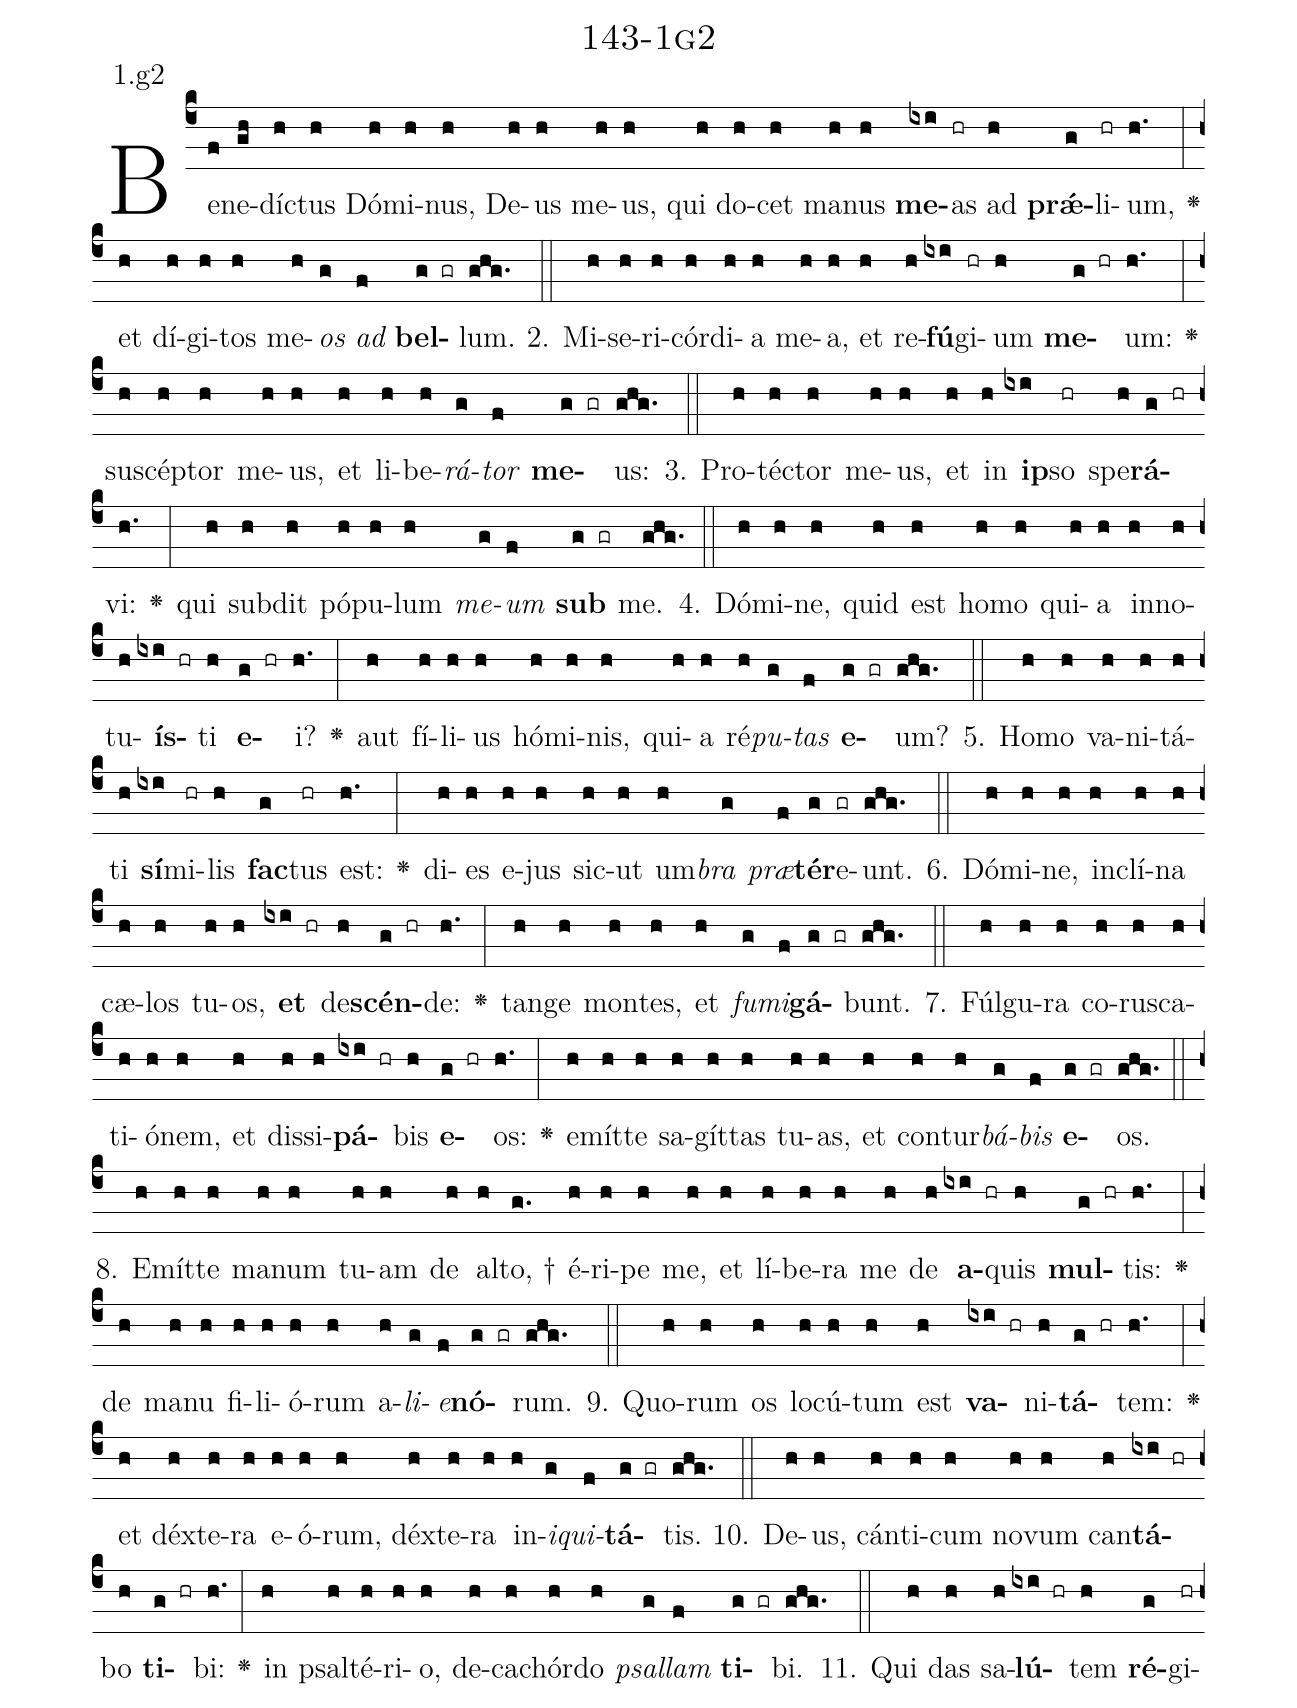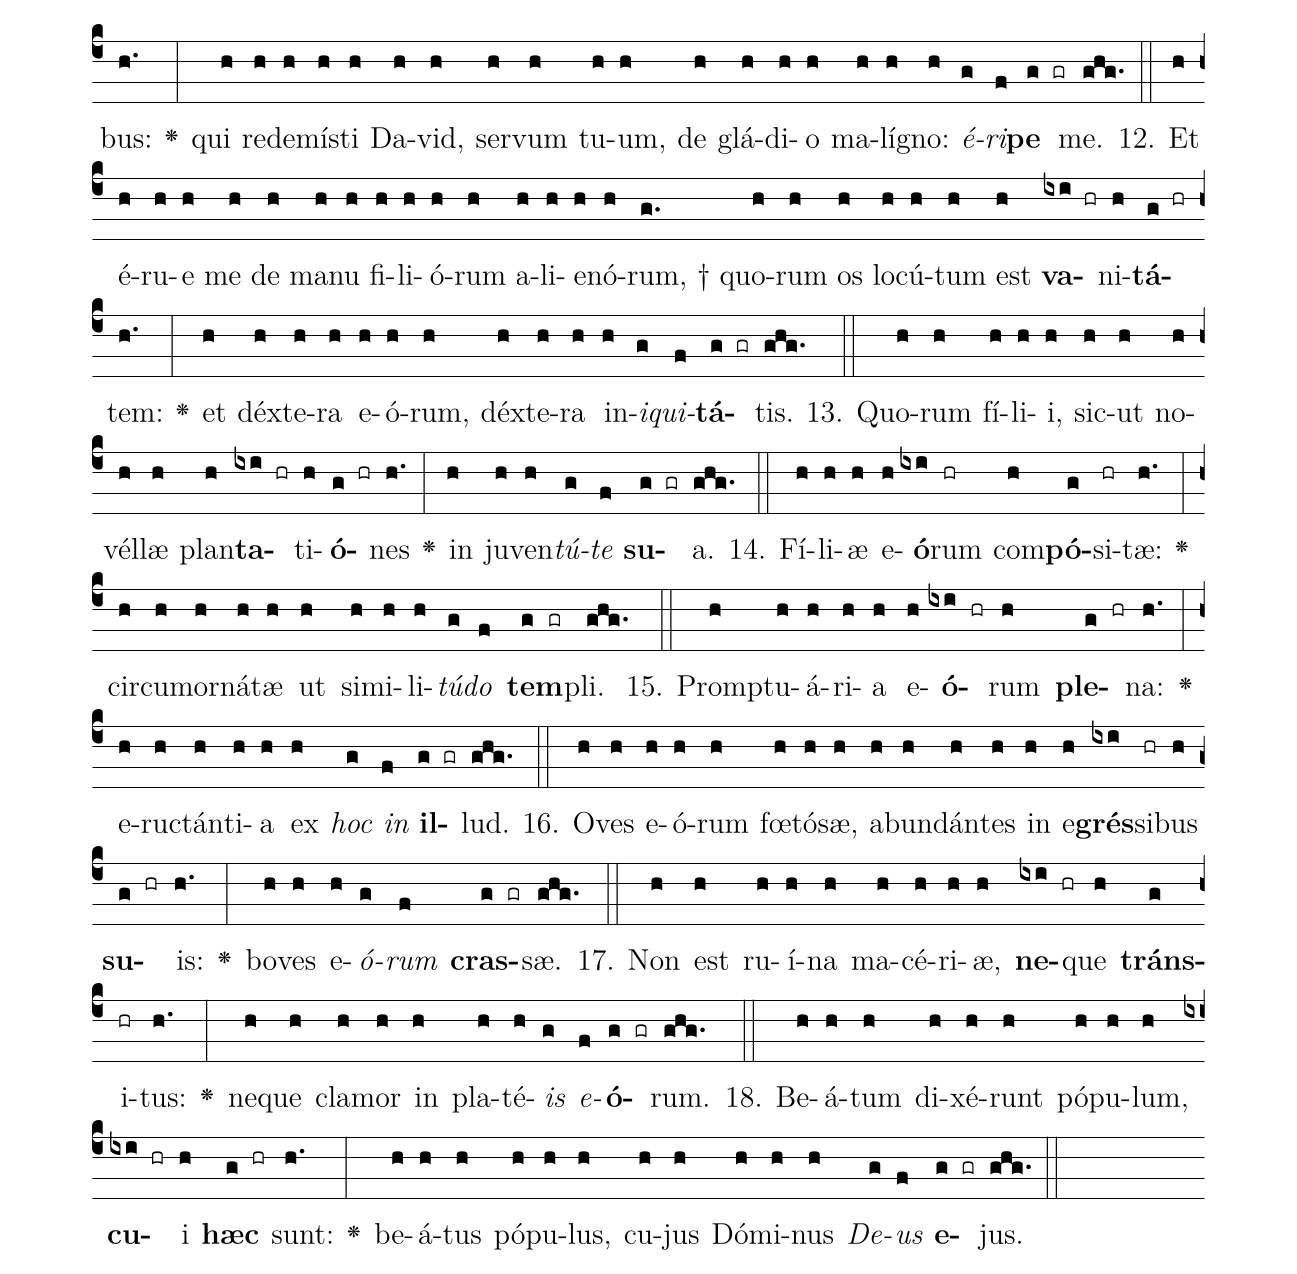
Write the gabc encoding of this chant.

name: 143-1g2;
annotation: 1.g2;
%%
(c4)Be(f)ne(gh)díc(h)tus(h) Dó(h)mi(h)nus,(h) De(h)us(h) me(h)us,(h) qui(h) do(h)cet(h) ma(h)nus(h) <b>me</b>(ixi)as(hr) ad(h) <b>prǽ</b>(g)li(hr)um,(h.) <v>\greheightstar</v>(:) et(h) dí(h)gi(h)tos(h) me(h)<i>os</i>(g) <i>ad</i>(f) <b>bel</b>(g gr)lum.(ghg.) (::)
2. Mi(h)se(h)ri(h)cór(h)di(h)a(h) me(h)a,(h) et(h) re(h)<b>fú</b>(ixi)gi(hr)um(h) <b>me</b>(g hr)um:(h.) <v>\greheightstar</v>(:) su(h)scép(h)tor(h) me(h)us,(h) et(h) li(h)be(h)<i>rá</i>(g)<i>tor</i>(f) <b>me</b>(g gr)us:(ghg.) (::)
3. Pro(h)téc(h)tor(h) me(h)us,(h) et(h) in(h) <b>ip</b>(ixi)so(hr) spe(h)<b>rá</b>(g hr)vi:(h.) <v>\greheightstar</v>(:) qui(h) sub(h)dit(h) pó(h)pu(h)lum(h) <i>me</i>(g)<i>um</i>(f) <b>sub</b>(g gr) me.(ghg.) (::)
4. Dó(h)mi(h)ne,(h) quid(h) est(h) ho(h)mo(h) qui(h)a(h) in(h)no(h)tu(h)<b>ís</b>(ixi hr)ti(h) <b>e</b>(g hr)i?(h.) <v>\greheightstar</v>(:) aut(h) fí(h)li(h)us(h) hó(h)mi(h)nis,(h) qui(h)a(h) ré(h)<i>pu</i>(g)<i>tas</i>(f) <b>e</b>(g gr)um?(ghg.) (::)
5. Ho(h)mo(h) va(h)ni(h)tá(h)ti(h) <b>sí</b>(ixi)mi(hr)lis(h) <b>fac</b>(g)tus(hr) est:(h.) <v>\greheightstar</v>(:) di(h)es(h) e(h)jus(h) sic(h)ut(h) um(h)<i>bra</i>(g) <i>præ</i>(f)<b>tér</b>(g)e(gr)unt.(ghg.) (::)
6. Dó(h)mi(h)ne,(h) in(h)clí(h)na(h) cæ(h)los(h) tu(h)os,(h) <b>et</b>(ixi hr) de(h)<b>scén</b>(g hr)de:(h.) <v>\greheightstar</v>(:) tan(h)ge(h) mon(h)tes,(h) et(h) <i>fu</i>(g)<i>mi</i>(f)<b>gá</b>(g gr)bunt.(ghg.) (::)
7. Fúl(h)gu(h)ra(h) co(h)rus(h)ca(h)ti(h)ó(h)nem,(h) et(h) dis(h)si(h)<b>pá</b>(ixi hr)bis(h) <b>e</b>(g hr)os:(h.) <v>\greheightstar</v>(:) e(h)mít(h)te(h) sa(h)gít(h)tas(h) tu(h)as,(h) et(h) con(h)tur(h)<i>bá</i>(g)<i>bis</i>(f) <b>e</b>(g gr)os.(ghg.) (::)
8. E(h)mít(h)te(h) ma(h)num(h) tu(h)am(h) de(h) al(h)to, †(g.) é(h)ri(h)pe(h) me,(h) et(h) lí(h)be(h)ra(h) me(h) de(h) <b>a</b>(ixi hr)quis(h) <b>mul</b>(g hr)tis:(h.) <v>\greheightstar</v>(:) de(h) ma(h)nu(h) fi(h)li(h)ó(h)rum(h) a(h)<i>li</i>(g)<i>e</i>(f)<b>nó</b>(g gr)rum.(ghg.) (::)
9. Quo(h)rum(h) os(h) lo(h)cú(h)tum(h) est(h) <b>va</b>(ixi hr)ni(h)<b>tá</b>(g hr)tem:(h.) <v>\greheightstar</v>(:) et(h) déx(h)te(h)ra(h) e(h)ó(h)rum,(h) déx(h)te(h)ra(h) in(h)<i>i</i>(g)<i>qui</i>(f)<b>tá</b>(g gr)tis.(ghg.) (::)
10. De(h)us,(h) cán(h)ti(h)cum(h) no(h)vum(h) can(h)<b>tá</b>(ixi hr)bo(h) <b>ti</b>(g hr)bi:(h.) <v>\greheightstar</v>(:) in(h) psal(h)té(h)ri(h)o,(h) de(h)ca(h)chór(h)do(h) <i>psal</i>(g)<i>lam</i>(f) <b>ti</b>(g gr)bi.(ghg.) (::)
11. Qui(h) das(h) sa(h)<b>lú</b>(ixi hr)tem(h) <b>ré</b>(g)gi(hr)bus:(h.) <v>\greheightstar</v>(:) qui(h) red(h)e(h)mís(h)ti(h) Da(h)vid,(h) ser(h)vum(h) tu(h)um,(h) de(h) glá(h)di(h)o(h) ma(h)lí(h)gno:(h) <i>é</i>(g)<i>ri</i>(f)<b>pe</b>(g gr) me.(ghg.) (::)
12. Et(h) é(h)ru(h)e(h) me(h) de(h) ma(h)nu(h) fi(h)li(h)ó(h)rum(h) a(h)li(h)e(h)nó(h)rum, †(g.) quo(h)rum(h) os(h) lo(h)cú(h)tum(h) est(h) <b>va</b>(ixi hr)ni(h)<b>tá</b>(g hr)tem:(h.) <v>\greheightstar</v>(:) et(h) déx(h)te(h)ra(h) e(h)ó(h)rum,(h) déx(h)te(h)ra(h) in(h)<i>i</i>(g)<i>qui</i>(f)<b>tá</b>(g gr)tis.(ghg.) (::)
13. Quo(h)rum(h) fí(h)li(h)i,(h) sic(h)ut(h) no(h)vél(h)læ(h) plan(h)<b>ta</b>(ixi hr)ti(h)<b>ó</b>(g hr)nes(h.) <v>\greheightstar</v>(:) in(h) ju(h)ven(h)<i>tú</i>(g)<i>te</i>(f) <b>su</b>(g gr)a.(ghg.) (::)
14. Fí(h)li(h)æ(h) e(h)<b>ó</b>(ixi)rum(hr) com(h)<b>pó</b>(g)si(hr)tæ:(h.) <v>\greheightstar</v>(:) cir(h)cum(h)or(h)ná(h)tæ(h) ut(h) si(h)mi(h)li(h)<i>tú</i>(g)<i>do</i>(f) <b>tem</b>(g gr)pli.(ghg.) (::)
15. Promp(h)tu(h)á(h)ri(h)a(h) e(h)<b>ó</b>(ixi hr)rum(h) <b>ple</b>(g hr)na:(h.) <v>\greheightstar</v>(:) e(h)ruc(h)tán(h)ti(h)a(h) ex(h) <i>hoc</i>(g) <i>in</i>(f) <b>il</b>(g gr)lud.(ghg.) (::)
16. O(h)ves(h) e(h)ó(h)rum(h) fœ(h)tó(h)sæ,(h) ab(h)un(h)dán(h)tes(h) in(h) e(h)<b>grés</b>(ixi)si(hr)bus(h) <b>su</b>(g hr)is:(h.) <v>\greheightstar</v>(:) bo(h)ves(h) e(h)<i>ó</i>(g)<i>rum</i>(f) <b>cras</b>(g gr)sæ.(ghg.) (::)
17. Non(h) est(h) ru(h)í(h)na(h) ma(h)cé(h)ri(h)æ,(h) <b>ne</b>(ixi hr)que(h) <b>tráns</b>(g)i(hr)tus:(h.) <v>\greheightstar</v>(:) ne(h)que(h) cla(h)mor(h) in(h) pla(h)té(h)<i>is</i>(g) <i>e</i>(f)<b>ó</b>(g gr)rum.(ghg.) (::)
18. Be(h)á(h)tum(h) di(h)xé(h)runt(h) pó(h)pu(h)lum,(h) <b>cu</b>(ixi hr)i(h) <b>hæc</b>(g hr) sunt:(h.) <v>\greheightstar</v>(:) be(h)á(h)tus(h) pó(h)pu(h)lus,(h) cu(h)jus(h) Dó(h)mi(h)nus(h) <i>De</i>(g)<i>us</i>(f) <b>e</b>(g gr)jus.(ghg.) (::)
